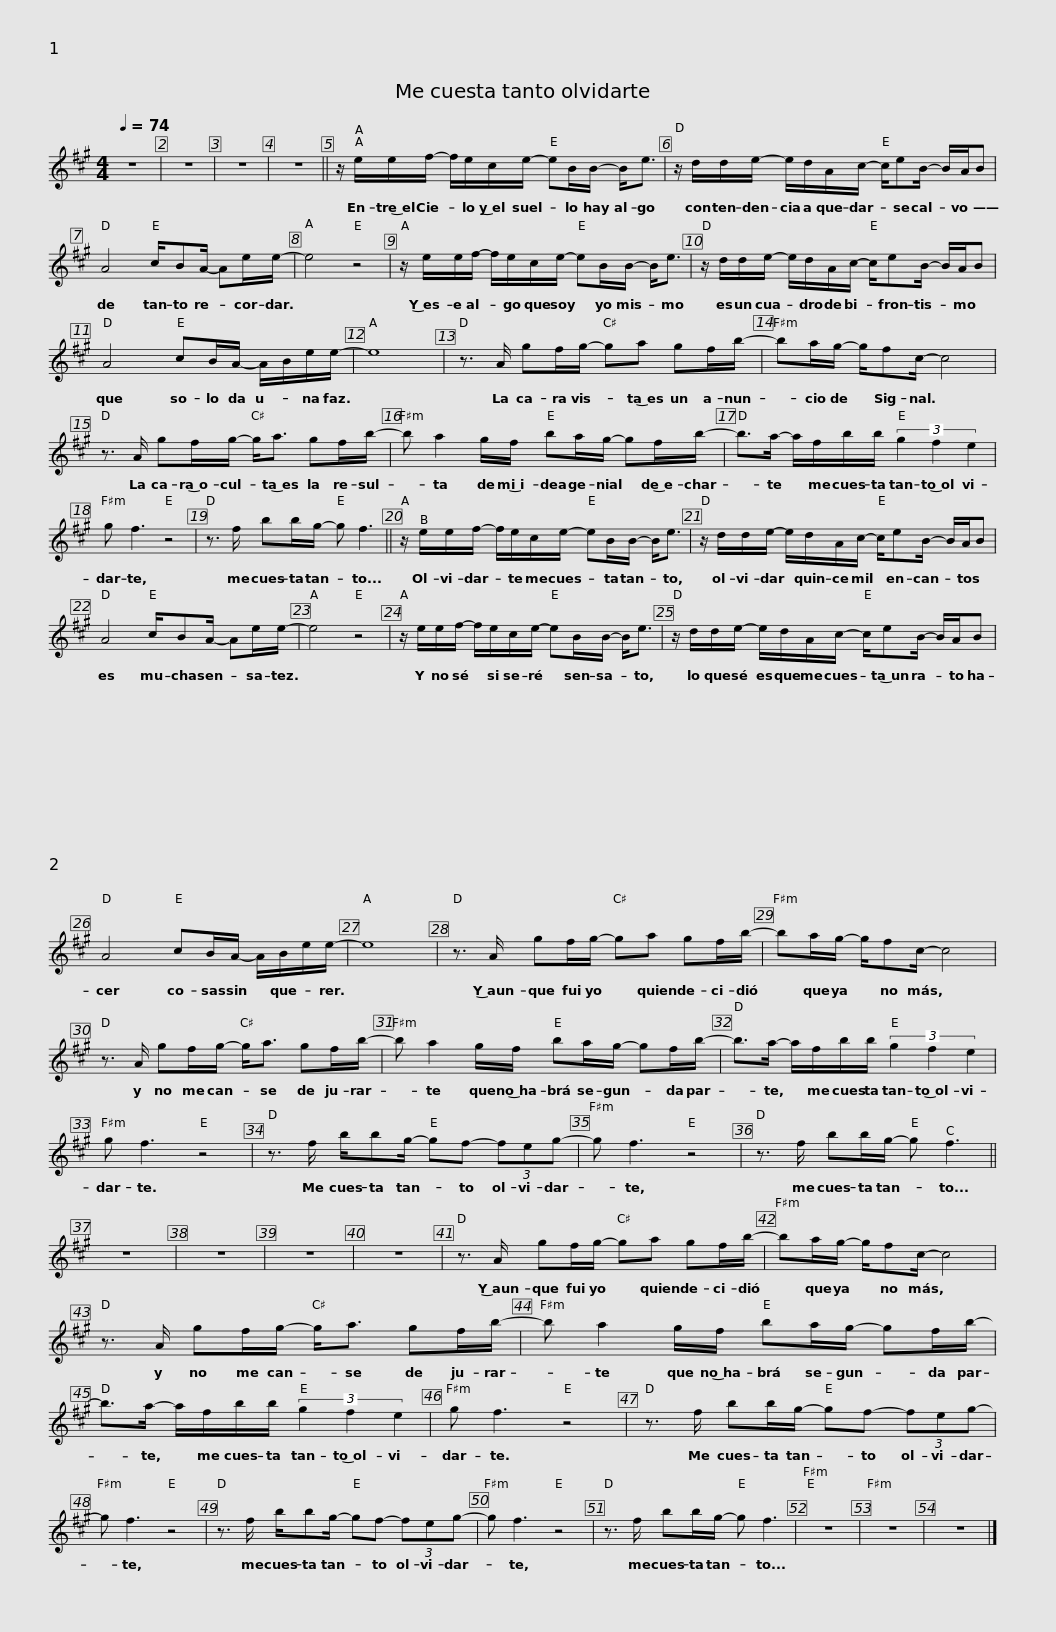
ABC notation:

X:1
L:1/8
Q:1/4=74
M:4/4
I:linebreak $
K:A
V:1 treble
V:1
 z8 | z8 | z8 | z8 ||$ z/ e/e/f/- f/e/c/e/- eB/B/- B<e | %5
 z/ d/d/e/- e/d/A/c/- c/eB/- B/A/B | A4 c/BA/- Ae/e/- | e4 z4 |$ z/ e/e/f/- f/e/c/e/- eB/B/- B<e | z/ d/d/e/- e/d/A/c/- c/eB/- B/A/B | %10
 A4 cB/A/- A/B/e/e/- | e8 |$ z3/2 A/ gf/g/- ga gf/b/- | ba/g/- g/fc/- c4 | z3/2 A/ gf/g/- g<a gf/b/- |$ %15
 b a2 g/f/ ba/g/- gf/b/- | b>a- a/f/b/b/ (3g2 f2 e2 | g f3 z4 | z3/2 f/ bb/g/- g f3 ||$ z/ e/e/f/- f/e/c/e/- eB/B/- B<e | %20
 z/ d/d/e/- e/d/A/c/- c/eB/- B/A/B | A4 c/BA/- Ae/e/- | e4 z4 |$ z/ e/e/f/- f/e/c/e/- eB/B/- B<e | z/ d/d/e/- e/d/A/c/- c/eB/- B/A/B | %25
 A4 cB/A/- A/B/e/e/- | e8 |$ z3/2 A/ gf/g/- ga gf/b/- | ba/g/- g/fc/- c4 | z3/2 A/ gf/g/- g<a gf/b/- |$ %30
 b a2 g/f/ ba/g/- gf/b/- | b>a- a/f/b/b/ (3g2 f2 e2 | g f3 z4 | z3/2 f/ b/bg/- gf- (3feg- |$ g f3 z4 | %35
 z3/2 f/ bb/g/- g f3 || z8 | z8 | z8 | z8 | %40
 z3/2 A/ gf/g/- ga gf/b/- | ba/g/- g/fc/- c4 |$ z3/2 A/ gf/g/- g<a gf/b/- | b a2 g/f/ ba/g/- gf/b/- | b>a- a/f/b/b/ (3g2 f2 e2 | %45
 g f3 z4 |$ z3/2 f/ bb/g/- gf- (3feg- | g f3 z4 | z3/2 f/ b/bg/- gf- (3feg- | g f3 z4 | %50
 z3/2 f/ bb/g/- g f3 |$ z8 | z8 | z8 |] %54
